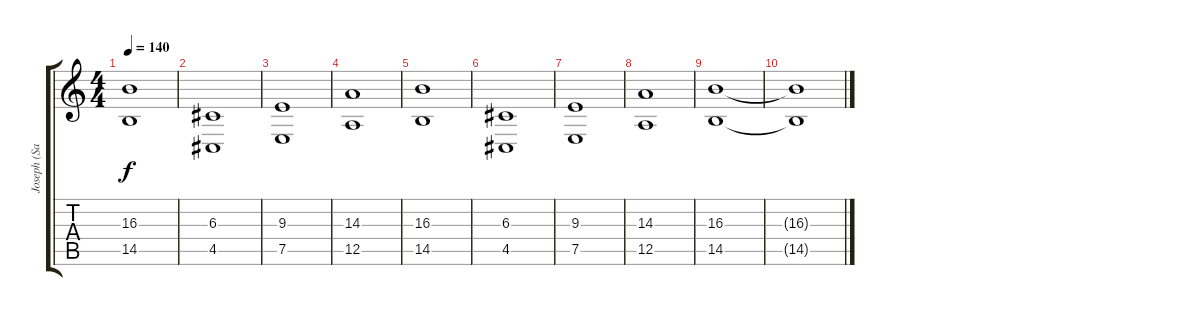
\track ("Joseph (Sampler)" "Joseph (Sa") {instrument stringensemble1}
\staff {score tabs}
\tuning (E4 B3 G3 D3 A2 E2) {hide}
\ts (4 4)
\tempo 140
\clef g2
\ks c
(16.3 14.5).1{dy f} |
(6.3 4.5).1 |
(9.3 7.5).1 |
(14.3 12.5).1 |
(16.3 14.5).1 |
(6.3 4.5).1 |
(9.3 7.5).1 |
(14.3 12.5).1 |
(16.3 14.5).1 |
(16.3{t} 14.5{t}).1
